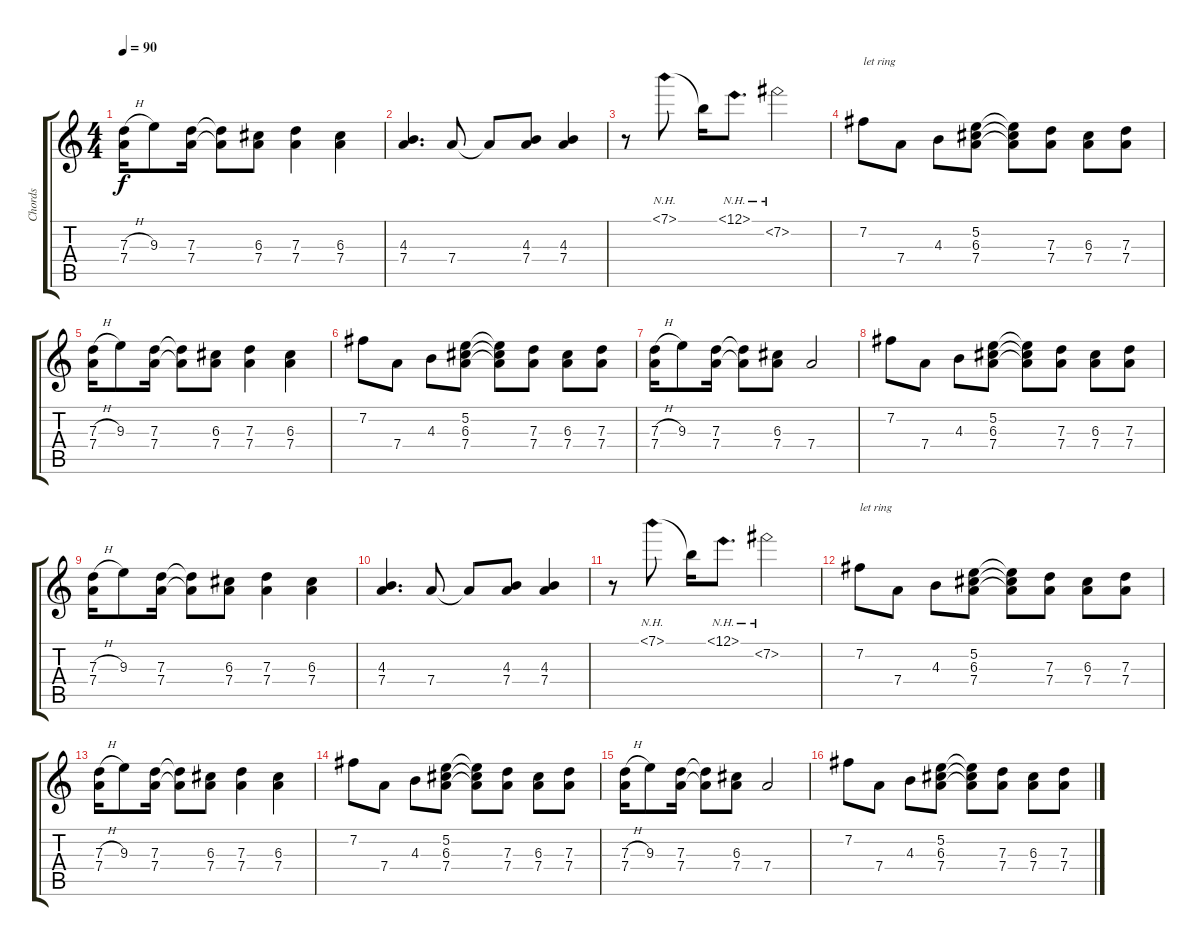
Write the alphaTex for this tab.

\track ("Chords" "Chords") {instrument acousticguitarnylon}
\staff {score tabs}
\tuning (E4 B3 G3 D3 A2 E2) {hide}
\ts (4 4)
\tempo 90
\clef g2
\ks c
(7.3{h} 7.4).16{dy f} 9.3.8 (7.3 7.4).16 (7.3{t} 7.4{t}).8 (6.3 7.4).8 (7.3 7.4).4 (6.3 7.4).4 |
(4.3 7.4).4{d} 7.4.8 7.4{t}.8 (4.3 7.4).8 (4.3 7.4).4 |
r.8 7.1{nh}.8 7.1{t}.16 12.1{nh}.8{d} 7.2{nh}.2 |
7.2.8{txt "let ring"} 7.4.8 4.3.8 (5.2 6.3 7.4).8 (5.2{t} 6.3{t} 7.4{t}).8 (7.3 7.4).8 (6.3 7.4).8 (7.3 7.4).8 |
(7.3{h} 7.4).16 9.3.8 (7.3 7.4).16 (7.3{t} 7.4{t}).8 (6.3 7.4).8 (7.3 7.4).4 (6.3 7.4).4 |
7.2.8 7.4.8 4.3.8 (5.2 6.3 7.4).8 (5.2{t} 6.3{t} 7.4{t}).8 (7.3 7.4).8 (6.3 7.4).8 (7.3 7.4).8 |
(7.3{h} 7.4).16 9.3.8 (7.3 7.4).16 (7.3{t} 7.4{t}).8 (6.3 7.4).8 7.4.2 |
7.2.8 7.4.8 4.3.8 (5.2 6.3 7.4).8 (5.2{t} 6.3{t} 7.4{t}).8 (7.3 7.4).8 (6.3 7.4).8 (7.3 7.4).8 |
(7.3{h} 7.4).16 9.3.8 (7.3 7.4).16 (7.3{t} 7.4{t}).8 (6.3 7.4).8 (7.3 7.4).4 (6.3 7.4).4 |
(4.3 7.4).4{d} 7.4.8 7.4{t}.8 (4.3 7.4).8 (4.3 7.4).4 |
r.8 7.1{nh}.8 7.1{t}.16 12.1{nh}.8{d} 7.2{nh}.2 |
7.2.8{txt "let ring"} 7.4.8 4.3.8 (5.2 6.3 7.4).8 (5.2{t} 6.3{t} 7.4{t}).8 (7.3 7.4).8 (6.3 7.4).8 (7.3 7.4).8 |
(7.3{h} 7.4).16 9.3.8 (7.3 7.4).16 (7.3{t} 7.4{t}).8 (6.3 7.4).8 (7.3 7.4).4 (6.3 7.4).4 |
7.2.8 7.4.8 4.3.8 (5.2 6.3 7.4).8 (5.2{t} 6.3{t} 7.4{t}).8 (7.3 7.4).8 (6.3 7.4).8 (7.3 7.4).8 |
(7.3{h} 7.4).16 9.3.8 (7.3 7.4).16 (7.3{t} 7.4{t}).8 (6.3 7.4).8 7.4.2 |
7.2.8 7.4.8 4.3.8 (5.2 6.3 7.4).8 (5.2{t} 6.3{t} 7.4{t}).8 (7.3 7.4).8 (6.3 7.4).8 (7.3 7.4).8
